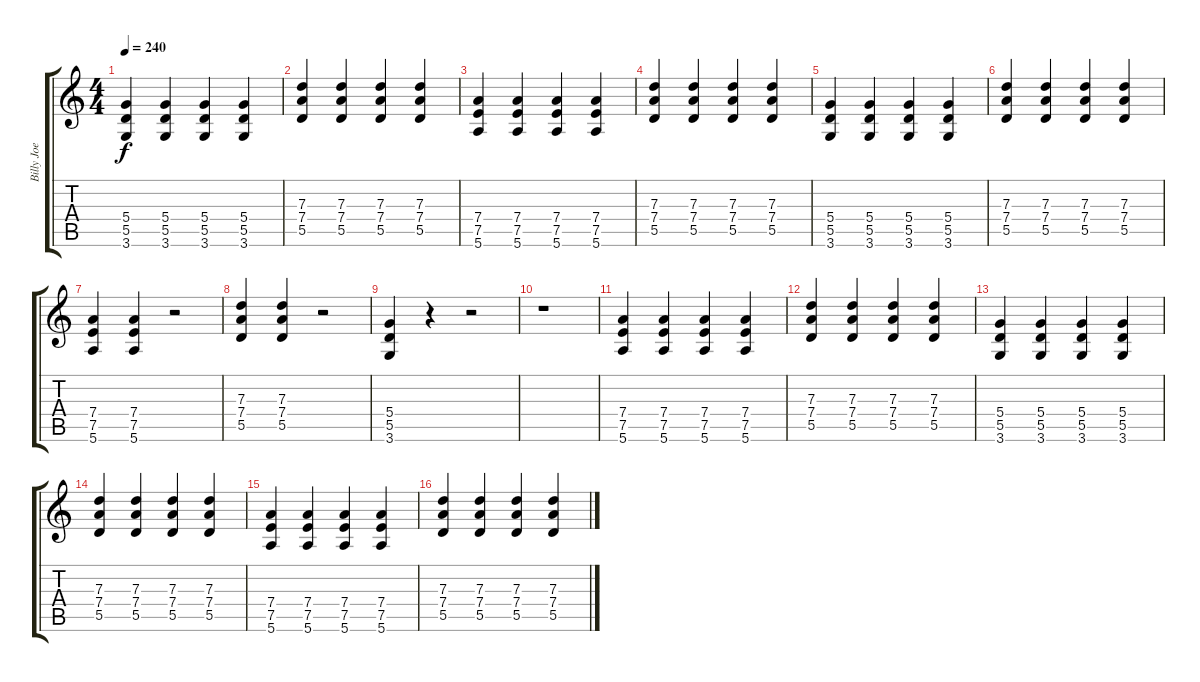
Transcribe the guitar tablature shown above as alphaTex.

\track ("Billy Joe" "Billy Joe") {instrument acousticguitarsteel}
\staff {score tabs}
\tuning (E4 B3 G3 D3 A2 E2) {hide}
\ts (4 4)
\tempo 240
\clef g2
\ks c
(5.4 5.5 3.6).4{dy f} (5.4 5.5 3.6).4 (5.4 5.5 3.6).4 (5.4 5.5 3.6).4 |
(7.3 7.4 5.5).4 (7.3 7.4 5.5).4 (7.3 7.4 5.5).4 (7.3 7.4 5.5).4 |
(7.4 7.5 5.6).4 (7.4 7.5 5.6).4 (7.4 7.5 5.6).4 (7.4 7.5 5.6).4 |
(7.3 7.4 5.5).4 (7.3 7.4 5.5).4 (7.3 7.4 5.5).4 (7.3 7.4 5.5).4 |
(5.4 5.5 3.6).4 (5.4 5.5 3.6).4 (5.4 5.5 3.6).4 (5.4 5.5 3.6).4 |
(7.3 7.4 5.5).4 (7.3 7.4 5.5).4 (7.3 7.4 5.5).4 (7.3 7.4 5.5).4 |
(7.4 7.5 5.6).4 (7.4 7.5 5.6).4 r.2 |
(7.3 7.4 5.5).4 (7.3 7.4 5.5).4 r.2 |
(5.4 5.5 3.6).4 r.4 r.2 |
r.1 |
(7.4 7.5 5.6).4 (7.4 7.5 5.6).4 (7.4 7.5 5.6).4 (7.4 7.5 5.6).4 |
(7.3 7.4 5.5).4 (7.3 7.4 5.5).4 (7.3 7.4 5.5).4 (7.3 7.4 5.5).4 |
(5.4 5.5 3.6).4 (5.4 5.5 3.6).4 (5.4 5.5 3.6).4 (5.4 5.5 3.6).4 |
(7.3 7.4 5.5).4 (7.3 7.4 5.5).4 (7.3 7.4 5.5).4 (7.3 7.4 5.5).4 |
(7.4 7.5 5.6).4 (7.4 7.5 5.6).4 (7.4 7.5 5.6).4 (7.4 7.5 5.6).4 |
(7.3 7.4 5.5).4 (7.3 7.4 5.5).4 (7.3 7.4 5.5).4 (7.3 7.4 5.5).4
